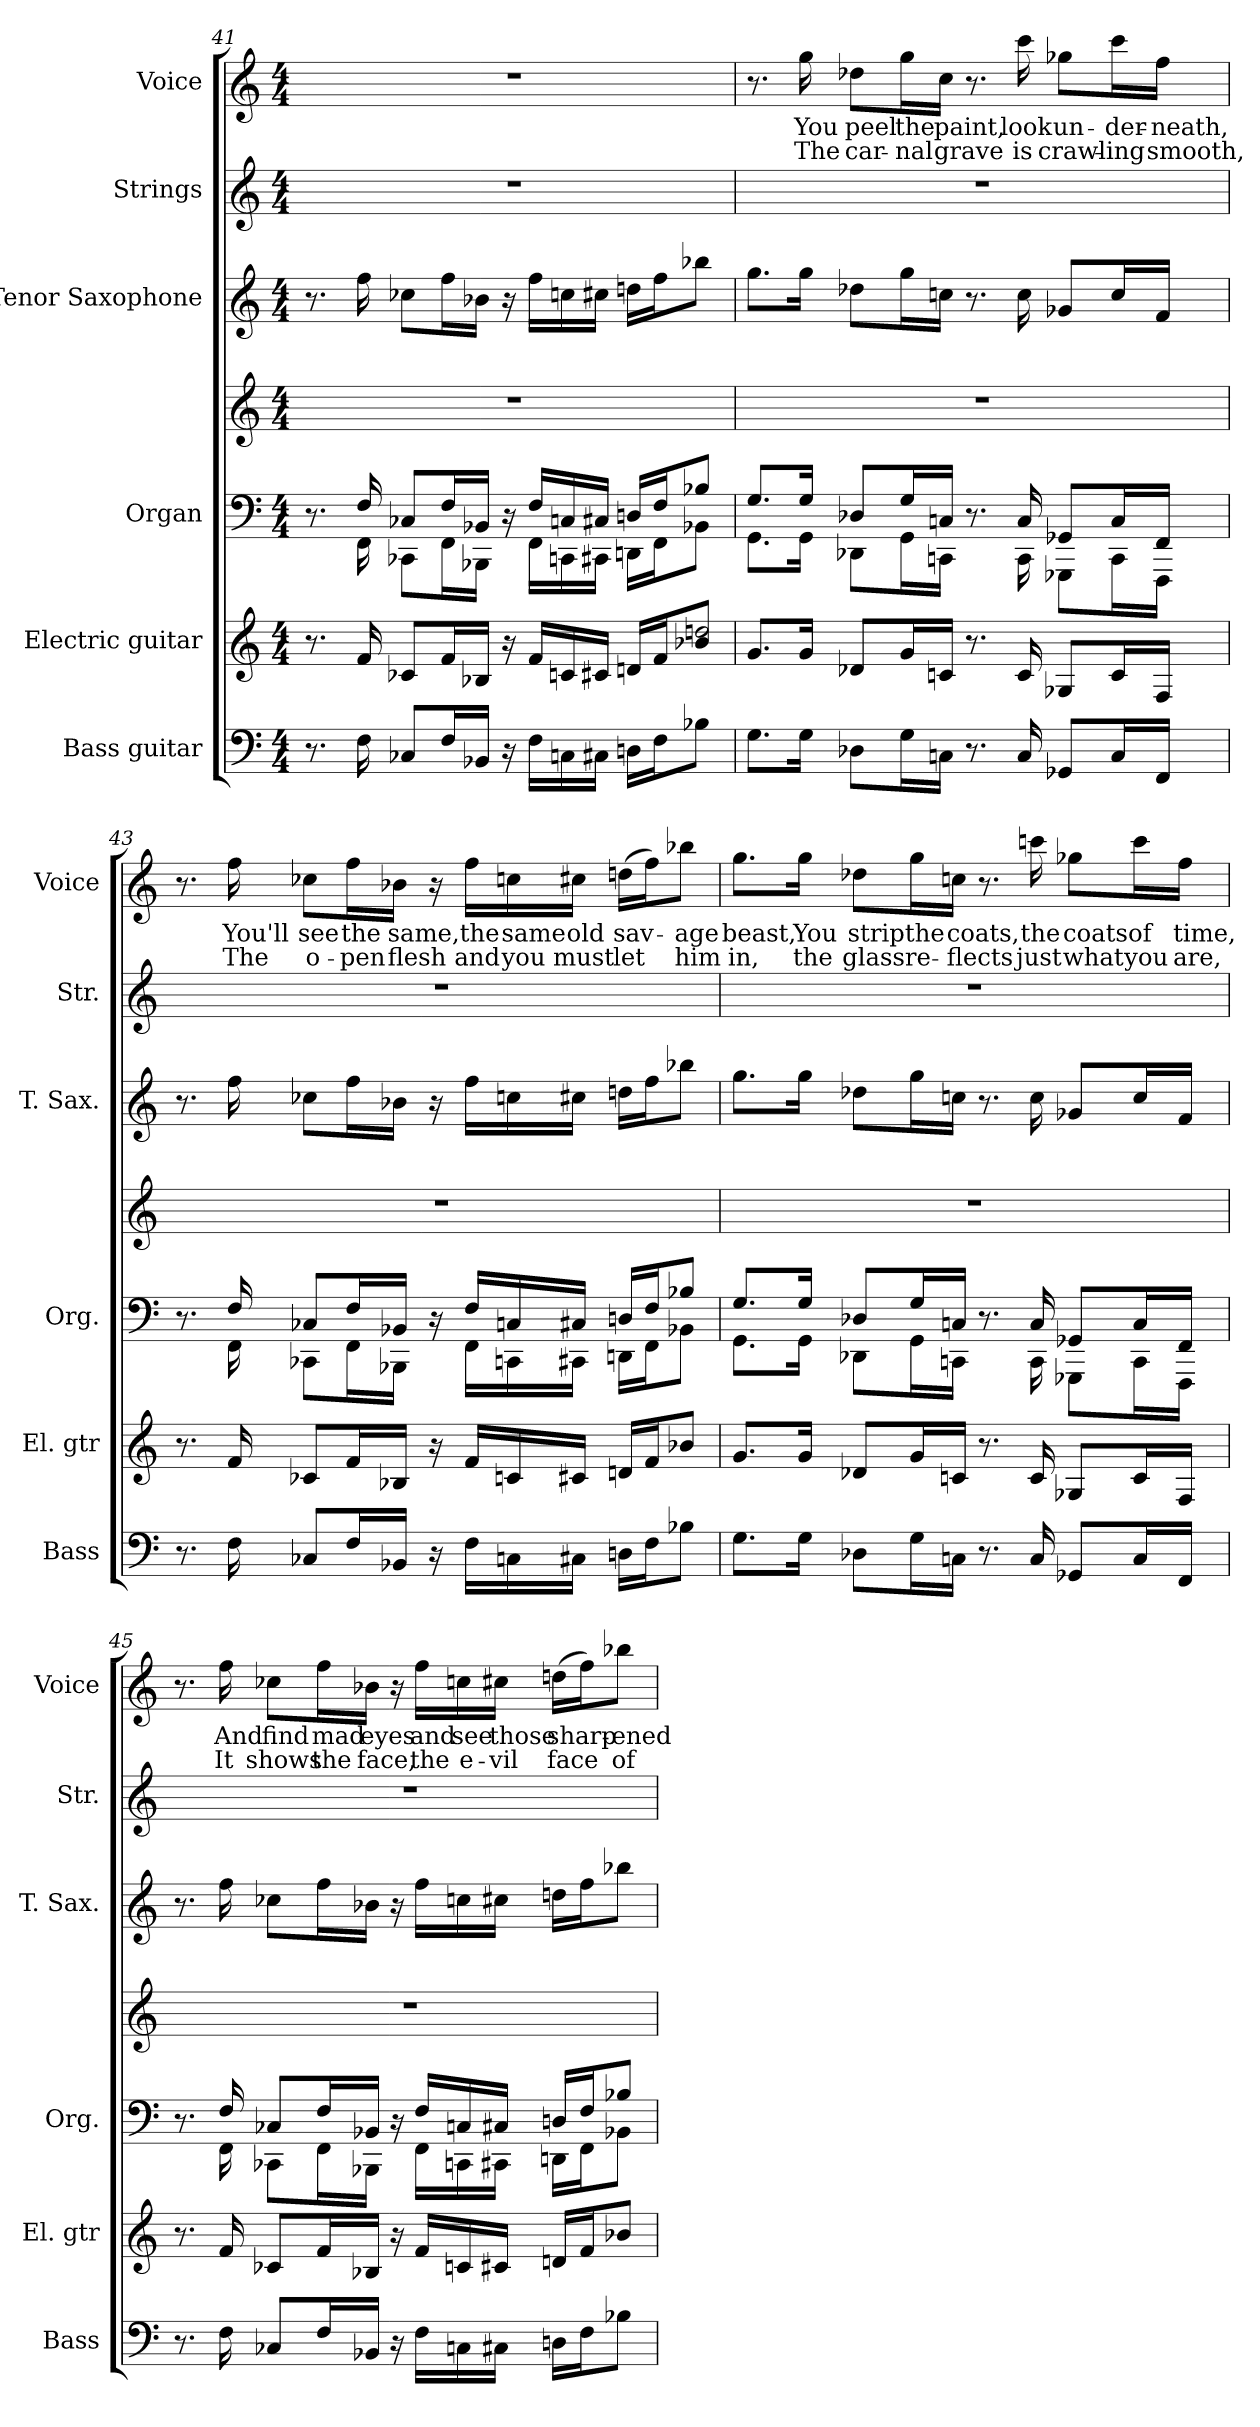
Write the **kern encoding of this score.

**kern	**kern	**kern	**kern	**kern	**kern	**kern	**text	**text
*part6	*part5	*part4	*part4	*part3	*part2	*part1	*part1	*part1
*staff7	*staff6	*staff5	*staff4	*staff3	*staff2	*staff1	*staff1	*staff1
*I"Bass guitar	*I"Electric guitar	*I"Organ	*	*I"Tenor Saxophone	*I"Strings	*I"Voice	*	*
*I'Bass	*I'El. gtr	*I'Org.	*	*I'T. Sax.	*I'Str.	*I'Voice	*	*
!!LO:LB:g=z
*clefF4	*clefG2	*clefF4	*clefG2	*clefG2	*clefG2	*clefG2	*	*
*ITrd7c12	*ITrd7c12	*	*	*ITrd8c14	*	*	*	*
*k[]	*k[]	*k[]	*k[]	*k[]	*k[]	*k[]	*	*
*C:	*C:	*C:	*C:	*C:	*C:	*C:	*	*
*M4/4	*M4/4	*M4/4	*M4/4	*M4/4	*M4/4	*M4/4	*	*
=41	=41	=41	=41	=41	=41	=41	=41	=41
*	*	*^	*	*	*	*	*	*
8.r	8.r	8.r	8.ryy	1r	8.r	1r	1r	.	.
16FFi\	16Fi/	16Fi/	16FFi\	.	16fi\	.	.	.	.
8CC-Xi/L	8C-Xi/L	8C-Xi/L	8CC-Xi\L	.	8c-Xi\L	.	.	.	.
16FFi/L	16Fi/L	16Fi/L	16FFi\L	.	16fi\L	.	.	.	.
16BBB-Xi/JJ	16BB-Xi/JJ	16BB-Xi/JJ	16BBB-Xi\JJ	.	16B-Xi\JJ	.	.	.	.
16r	16r	16r	16ryy	.	16r	.	.	.	.
16FFi\LL	16Fi/LL	16Fi/LL	16FFi\LL	.	16fi\LL	.	.	.	.
16CCni\	16Cni/	16Cni/	16CCni\	.	16cni\	.	.	.	.
16CC#Xi\JJ	16C#Xi/JJ	16C#Xi/JJ	16CC#Xi\JJ	.	16c#Xi\JJ	.	.	.	.
16DDni\LL	16Dni/LL	16Dni/LL	16DDni\LL	.	16dni\LL	.	.	.	.
16FFi\J	16Fi/J	16Fi/J	16FFi\J	.	16fi\J	.	.	.	.
!	!LO:N:n=2:head=open	!	!	!	!	!	!	!	!
8BB-Xi\J	8B-Xi/ 8dniJ	8B-Xi/J	8BB-Xi\J	.	8b-Xi\J	.	.	.	.
=42	=42	=42	=42	=42	=42	=42	=42	=42	=42
8.GGi\L	8.Gi/L	8.Gi/L	8.GGi\L	1r	8.gi\L	1r	8.r	.	.
!	!	!	!	!	!	!	!	!LO:LY:b:color=#000000	!LO:LY:b:color=#000000
16GGi\Jk	16Gi/Jk	16Gi/Jk	16GGi\Jk	.	16gi\Jk	.	16ggi\	You	The
!	!	!	!	!	!	!	!	!LO:LY:b:color=#000000	!LO:LY:b:color=#000000
8DD-Xi\L	8D-Xi/L	8D-Xi/L	8DD-Xi\L	.	8d-Xi\L	.	8dd-Xi\L	peel	car-
!	!	!	!	!	!	!	!	!LO:LY:b:color=#000000	!LO:LY:b:color=#000000
16GGi\L	16Gi/L	16Gi/L	16GGi\L	.	16gi\L	.	16ggi\L	the	-nal
!	!	!	!	!	!	!	!	!LO:LY:b:color=#000000	!LO:LY:b:color=#000000
16CCni\JJ	16Cni/JJ	16Cni/JJ	16CCni\JJ	.	16cni\JJ	.	16cci\JJ	paint,	grave
8.r	8.r	8.r	8.ryy	.	8.r	.	8.r	.	.
!	!	!	!	!	!	!	!	!LO:LY:b:color=#000000	!LO:LY:b:color=#000000
16CCi/	16Ci/	16Ci/	16CCi\	.	16ci\	.	16ccci\	look	is
!	!	!	!	!	!	!	!	!LO:LY:b:color=#000000	!LO:LY:b:color=#000000
8GGG-Xi/L	8GG-Xi/L	8GG-Xi/L	8GGG-Xi\L	.	8G-Xi/L	.	8gg-Xi\L	un-	crawl-
!	!	!	!	!	!	!	!	!LO:LY:b:color=#000000	!LO:LY:b:color=#000000
16CCi/L	16Ci/L	16Ci/L	16CCi\L	.	16ci/L	.	16ccci\L	-der-	-ing
!	!	!	!	!	!	!	!	!LO:LY:b:color=#000000	!LO:LY:b:color=#000000
16FFFi/JJ	16FFi/JJ	16FFi/JJ	16FFFi\JJ	.	16Fi/JJ	.	16ffi\JJ	-neath,	smooth,
!!LO:PB:g=z
=43	=43	=43	=43	=43	=43	=43	=43	=43	=43
8.r	8.r	8.r	8.ryy	1r	8.r	1r	8.r	.	.
!	!	!	!	!	!	!	!	!LO:LY:b:color=#000000	!LO:LY:b:color=#000000
16FFi\	16Fi/	16Fi/	16FFi\	.	16fi\	.	16ffi\	You'll	The
!	!	!	!	!	!	!	!	!LO:LY:b:color=#000000	!LO:LY:b:color=#000000
8CC-Xi/L	8C-Xi/L	8C-Xi/L	8CC-Xi\L	.	8c-Xi\L	.	8cc-Xi\L	see	o-
!	!	!	!	!	!	!	!	!LO:LY:b:color=#000000	!LO:LY:b:color=#000000
16FFi/L	16Fi/L	16Fi/L	16FFi\L	.	16fi\L	.	16ffi\L	the	-pen
!	!	!	!	!	!	!	!	!LO:LY:b:color=#000000	!LO:LY:b:color=#000000
16BBB-Xi/JJ	16BB-Xi/JJ	16BB-Xi/JJ	16BBB-Xi\JJ	.	16B-Xi\JJ	.	16b-Xi\JJ	same,	flesh
16r	16r	16r	16ryy	.	16r	.	16r	.	.
!	!	!	!	!	!	!	!	!LO:LY:b:color=#000000	!LO:LY:b:color=#000000
16FFi\LL	16Fi/LL	16Fi/LL	16FFi\LL	.	16fi\LL	.	16ffi\LL	the	and
!	!	!	!	!	!	!	!	!LO:LY:b:color=#000000	!LO:LY:b:color=#000000
16CCni\	16Cni/	16Cni/	16CCni\	.	16cni\	.	16ccni\	same	you
!	!	!	!	!	!	!	!	!LO:LY:b:color=#000000	!LO:LY:b:color=#000000
16CC#Xi\JJ	16C#Xi/JJ	16C#Xi/JJ	16CC#Xi\JJ	.	16c#Xi\JJ	.	16cc#Xi\JJ	old	must
!	!	!	!	!	!	!	!	!LO:LY:b:color=#000000	!LO:LY:b:color=#000000
16DDni\LL	16Dni/LL	16Dni/LL	16DDni\LL	.	16dni\LL	.	(16ddni\LL	sav-	let
16FFi\J	16Fi/J	16Fi/J	16FFi\J	.	16fi\J	.	16ffi\J)	.	.
!	!	!	!	!	!	!	!	!LO:LY:b:color=#000000	!LO:LY:b:color=#000000
8BB-Xi\J	8B-Xi/J	8B-Xi/J	8BB-Xi\J	.	8b-Xi\J	.	8bb-Xi\J	-age	him
=44	=44	=44	=44	=44	=44	=44	=44	=44	=44
!	!	!	!	!	!	!	!	!LO:LY:b:color=#000000	!LO:LY:b:color=#000000
8.GGi\L	8.Gi/L	8.Gi/L	8.GGi\L	1r	8.gi\L	1r	8.ggi\L	beast,	in,
!	!	!	!	!	!	!	!	!LO:LY:b:color=#000000	!LO:LY:b:color=#000000
16GGi\Jk	16Gi/Jk	16Gi/Jk	16GGi\Jk	.	16gi\Jk	.	16ggi\Jk	You	the
!	!	!	!	!	!	!	!	!LO:LY:b:color=#000000	!LO:LY:b:color=#000000
8DD-Xi\L	8D-Xi/L	8D-Xi/L	8DD-Xi\L	.	8d-Xi\L	.	8dd-Xi\L	strip	glass
!	!	!	!	!	!	!	!	!LO:LY:b:color=#000000	!LO:LY:b:color=#000000
16GGi\L	16Gi/L	16Gi/L	16GGi\L	.	16gi\L	.	16ggi\L	the	re-
!	!	!	!	!	!	!	!	!LO:LY:b:color=#000000	!LO:LY:b:color=#000000
16CCni\JJ	16Cni/JJ	16Cni/JJ	16CCni\JJ	.	16cni\JJ	.	16ccni\JJ	coats,	-flects
8.r	8.r	8.r	8.ryy	.	8.r	.	8.r	.	.
!	!	!	!	!	!	!	!	!LO:LY:b:color=#000000	!LO:LY:b:color=#000000
16CCi/	16Ci/	16Ci/	16CCi\	.	16ci\	.	16cccni\	the	just
!	!	!	!	!	!	!	!	!LO:LY:b:color=#000000	!LO:LY:b:color=#000000
8GGG-Xi/L	8GG-Xi/L	8GG-Xi/L	8GGG-Xi\L	.	8G-Xi/L	.	8gg-Xi\L	coats	what
!	!	!	!	!	!	!	!	!LO:LY:b:color=#000000	!LO:LY:b:color=#000000
16CCi/L	16Ci/L	16Ci/L	16CCi\L	.	16ci/L	.	16ccci\L	of	you
!	!	!	!	!	!	!	!	!LO:LY:b:color=#000000	!LO:LY:b:color=#000000
16FFFi/JJ	16FFi/JJ	16FFi/JJ	16FFFi\JJ	.	16Fi/JJ	.	16ffi\JJ	time,	are,
!!LO:LB:g=z
=45	=45	=45	=45	=45	=45	=45	=45	=45	=45
8.r	8.r	8.r	8.ryy	1r	8.r	1r	8.r	.	.
!	!	!	!	!	!	!	!	!LO:LY:b:color=#000000	!LO:LY:b:color=#000000
16FFi\	16Fi/	16Fi/	16FFi\	.	16fi\	.	16ffi\	And	It
!	!	!	!	!	!	!	!	!LO:LY:b:color=#000000	!LO:LY:b:color=#000000
8CC-Xi/L	8C-Xi/L	8C-Xi/L	8CC-Xi\L	.	8c-Xi\L	.	8cc-Xi\L	find	shows
!	!	!	!	!	!	!	!	!LO:LY:b:color=#000000	!LO:LY:b:color=#000000
16FFi/L	16Fi/L	16Fi/L	16FFi\L	.	16fi\L	.	16ffi\L	mad	the
!	!	!	!	!	!	!	!	!LO:LY:b:color=#000000	!LO:LY:b:color=#000000
16BBB-Xi/JJ	16BB-Xi/JJ	16BB-Xi/JJ	16BBB-Xi\JJ	.	16B-Xi\JJ	.	16b-Xi\JJ	eyes	face,
16r	16r	16r	16ryy	.	16r	.	16r	.	.
!	!	!	!	!	!	!	!	!LO:LY:b:color=#000000	!LO:LY:b:color=#000000
16FFi\LL	16Fi/LL	16Fi/LL	16FFi\LL	.	16fi\LL	.	16ffi\LL	and	the
!	!	!	!	!	!	!	!	!LO:LY:b:color=#000000	!LO:LY:b:color=#000000
16CCni\	16Cni/	16Cni/	16CCni\	.	16cni\	.	16ccni\	see	e-
!	!	!	!	!	!	!	!	!LO:LY:b:color=#000000	!LO:LY:b:color=#000000
16CC#Xi\JJ	16C#Xi/JJ	16C#Xi/JJ	16CC#Xi\JJ	.	16c#Xi\JJ	.	16cc#Xi\JJ	those	-vil
!	!	!	!	!	!	!	!	!LO:LY:b:color=#000000	!LO:LY:b:color=#000000
16DDni\LL	16Dni/LL	16Dni/LL	16DDni\LL	.	16dni\LL	.	(16ddni\LL	sharp-	face
16FFi\J	16Fi/J	16Fi/J	16FFi\J	.	16fi\J	.	16ffi\J)	.	.
!	!	!	!	!	!	!	!	!LO:LY:b:color=#000000	!LO:LY:b:color=#000000
8BB-Xi\J	8B-Xi/J	8B-Xi/J	8BB-Xi\J	.	8b-Xi\J	.	8bb-Xi\J	-ened	of
*	*	*v	*v	*	*	*	*	*	*
=	=	=	=	=	=	=	=	=
*-	*-	*-	*-	*-	*-	*-	*-	*-
